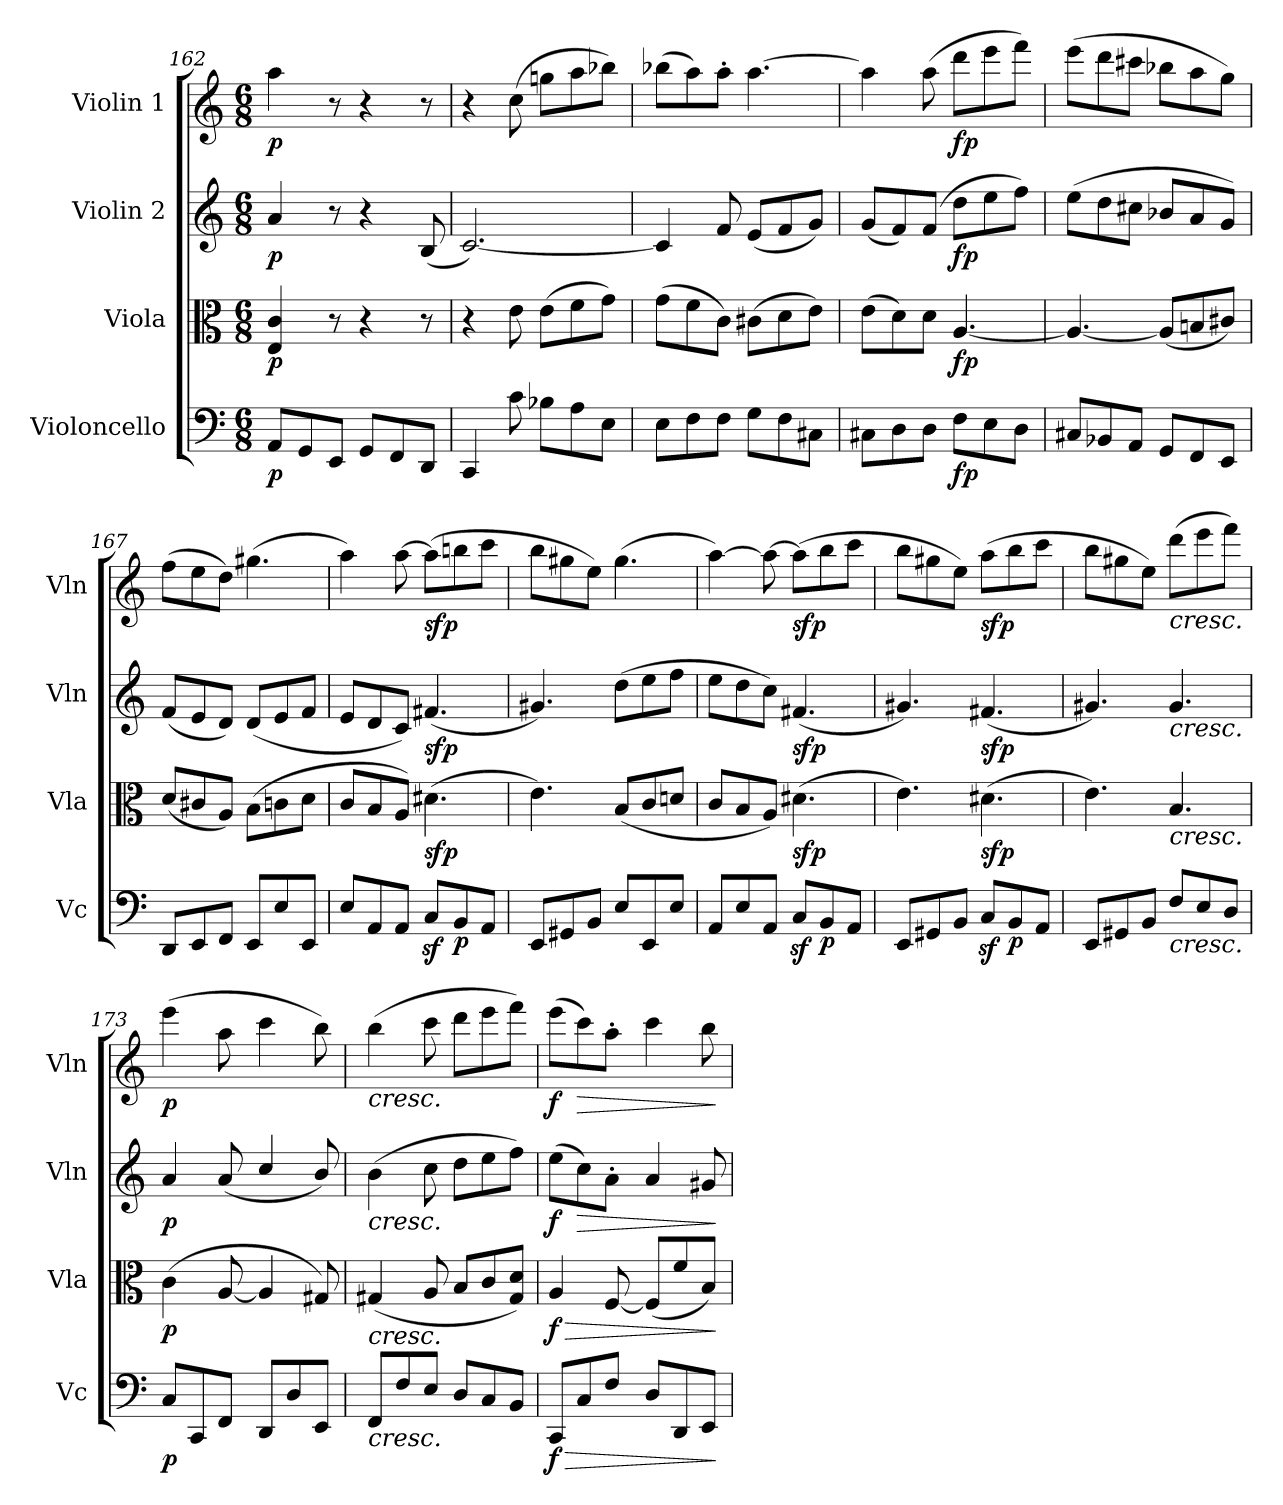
**kern	**dynam	**kern	**dynam	**kern	**dynam	**kern	**dynam
*part4	*part4	*part3	*part3	*part2	*part2	*part1	*part1
*staff4	*staff4	*staff3	*staff3	*staff2	*staff2	*staff1	*staff1
*I"Violoncello	*	*I"Viola	*	*I"Violin 2	*	*I"Violin 1	*
*I'Vc	*	*I'Vla	*	*I'Vln	*	*I'Vln	*
*clefF4	*	*clefC3	*	*clefG2	*	*clefG2	*
*k[]	*	*k[]	*	*k[]	*	*k[]	*
*M6/8	*	*M6/8	*	*M6/8	*	*M6/8	*
=162	=162	=162	=162	=162	=162	=162	=162
!	!LO:DY:b	!	!LO:DY:b	!	!LO:DY:b	!	!LO:DY:b
8AA/L	p	4E/ 4c/	p	4a/	p	4aa\	p
8GG/	.	.	.	.	.	.	.
8EE/J	.	8r	.	8r	.	8r	.
8GG/L	.	4r	.	4r	.	4r	.
8FF/	.	.	.	.	.	.	.
8DD/J	.	8r	.	(<8B/	.	8r	.
=163	=163	=163	=163	=163	=163	=163	=163
4CC/	.	4r	.	[2.c/)	.	4r	.
8c\	.	8e\	.	.	.	(8cc\	.
8B-X\L	.	(>8e\L	.	.	.	8ggn\L	.
8A\	.	8f\	.	.	.	8aa\	.
8E\J	.	8g\J)	.	.	.	8bb-X\J)	.
=164	=164	=164	=164	=164	=164	=164	=164
8E\L	.	(>8g\L	.	4c/]	.	(8bb-X\L	.
8F\	.	8f\	.	.	.	8aa\)	.
8F\J	.	8c\J)	.	8f/	.	8aa'\J	.
8G\L	.	(>8c#X\L	.	(<8e/L	.	[>4.aa\	.
8F\	.	8d\	.	8f/	.	.	.
8C#X\J	.	8e\J)	.	8g/J)	.	.	.
=165	=165	=165	=165	=165	=165	=165	=165
8C#X\L	.	(8e\L	.	(<8g/L	.	4aa\]	.
8D\	.	8d\)	.	8f/)	.	.	.
8D\J	.	8d\J	.	(>8f/J	.	(8aa\	.
!	!LO:DY:b	!	!LO:DY:b	!	!LO:DY:b	!	!LO:DY:b
8F\L	fp	[<4.A/	fp	8dd\L	fp	8ddd\L	fp
8E\	.	.	.	8ee\	.	8eee\	.
8D\J	.	.	.	8ff\J)	.	8fff\J)	.
!!LO:LB:g=z
=166	=166	=166	=166	=166	=166	=166	=166
8C#X/L	.	4.A/_	.	(>8ee\L	.	(8eee\L	.
8BB-X/	.	.	.	8dd\	.	8ddd\	.
8AA/J	.	.	.	8cc#X\J	.	8ccc#X\J	.
8GG/L	.	(<8A/L]	.	8b-X/L	.	8bb-X\L	.
8FF/	.	8Bn/	.	8a/	.	8aa\	.
8EE/J	.	8c#X/J)	.	8g/J)	.	8gg\J)	.
!!LO:LB:g=z
=167	=167	=167	=167	=167	=167	=167	=167
8DD/L	.	(<8d/L	.	(<8f/L	.	(8ff\L	.
8EE/	.	8c#X/	.	8e/	.	8ee\	.
8FF/J	.	8A/J)	.	8d/J)	.	8dd\J)	.
8EE/L	.	(>8B\L	.	(8d/L	.	(4.gg#X\	.
8E/	.	8cn\	.	8e/	.	.	.
8EE/J	.	8d\J	.	8f/J	.	.	.
=168	=168	=168	=168	=168	=168	=168	=168
8E/L	.	8c/L	.	8e/L	.	4aa\)	.
8AA/	.	8B/	.	8d/	.	.	.
8AA/J	.	8A/J)	.	8c/J)	.	[>8aa\	.
!	!	!	!LO:DY:b	!	!LO:DY:b	!	!LO:DY:b
8Cz</L	.	(>4.d#X\	sfp	(>4.f#X/	sfp	(8aa\L]	sfp
!	!LO:DY:b	!	!	!	!	!	!
8BB/	p	.	.	.	.	8bbn\	.
8AA/J	.	.	.	.	.	8ccc\J	.
=169	=169	=169	=169	=169	=169	=169	=169
8EE/L	.	4.e\)	.	4.g#X/)	.	8bb\L	.
8GG#X/	.	.	.	.	.	8gg#X\	.
8BB/J	.	.	.	.	.	8ee\J)	.
8E/L	.	(<8B/L	.	(>8dd\L	.	(4.gg#\	.
8EE/	.	8c/	.	8ee\	.	.	.
8E/J	.	8dn/J	.	8ff\J	.	.	.
=170	=170	=170	=170	=170	=170	=170	=170
8AA/L	.	8c/L	.	8ee\L	.	[>4aa\)	.
8E/	.	8B/	.	8dd\	.	.	.
8AA/J	.	8A/J)	.	8cc\J)	.	8aa\_	.
!	!	!	!LO:DY:b	!	!LO:DY:b	!	!LO:DY:b
8Cz</L	.	(>4.d#X\	sfp	(>4.f#X/	sfp	(8aa\L]	sfp
!	!LO:DY:b	!	!	!	!	!	!
8BB/	p	.	.	.	.	8bb\	.
8AA/J	.	.	.	.	.	8ccc\J	.
=171	=171	=171	=171	=171	=171	=171	=171
8EE/L	.	4.e\)	.	4.g#X/)	.	8bb\L	.
8GG#X/	.	.	.	.	.	8gg#X\	.
8BB/J	.	.	.	.	.	8ee\J)	.
!	!	!	!LO:DY:b	!	!LO:DY:b	!	!LO:DY:b
8Cz</L	.	(>4.d#X\	sfp	(>4.f#X/	sfp	(8aa\L	sfp
!	!LO:DY:b	!	!	!	!	!	!
8BB/	p	.	.	.	.	8bb\	.
8AA/J	.	.	.	.	.	8ccc\J	.
=172	=172	=172	=172	=172	=172	=172	=172
8EE/L	.	4.e\)	.	4.g#X/)	.	8bb\L	.
8GG#X/	.	.	.	.	.	8gg#X\	.
8BB/J	.	.	.	.	.	8ee\J)	.
!	!	!	!	!	!	!LO:TX:b:i:t=cresc.	!
!	!	!	!	!LO:TX:b:i:t=cresc.	!	!	!
!	!	!LO:TX:b:i:t=cresc.	!	!	!	!	!
!LO:TX:b:i:t=cresc.	!	!	!	!	!	!	!
8F/L	.	4.B/	.	4.g#/	.	(8ddd\L	.
8E/	.	.	.	.	.	8eee\	.
8D/J	.	.	.	.	.	8fff\J)	.
=173	=173	=173	=173	=173	=173	=173	=173
!	!LO:DY:b	!	!LO:DY:b	!	!LO:DY:b	!	!LO:DY:b
8C/L	p	(>4c\	p	4a/	p	(4eee\	p
8CC/	.	.	.	.	.	.	.
8FF/J	.	[<8A/	.	(>8a/	.	8aa\	.
8DD/L	.	4A/]	.	4cc/	.	4ccc\	.
8D/	.	.	.	.	.	.	.
8EE/J	.	8G#X/)	.	8b/)	.	8bb\)	.
!!LO:PB:g=z
=174	=174	=174	=174	=174	=174	=174	=174
!	!	!	!	!	!	!LO:TX:b:i:t=cresc.	!
!	!	!	!	!LO:TX:b:i:t=cresc.	!	!	!
!	!	!LO:TX:b:i:t=cresc.	!	!	!	!	!
!LO:TX:b:i:t=cresc.	!	!	!	!	!	!	!
8FF/L	.	(<4G#X/	.	(>4b\	.	(4bb\	.
8F/	.	.	.	.	.	.	.
8E/J	.	8A/	.	8cc\	.	8ccc\	.
8D/L	.	8B/L	.	8dd\L	.	8ddd\L	.
8C/	.	8c/	.	8ee\	.	8eee\	.
8BB/J	.	8G#/ 8d/J)	.	8ff\J)	.	8fff\J)	.
!!LO:PB:g=z
=175	=175	=175	=175	=175	=175	=175	=175
!	!LO:HP:b	!	!LO:HP:b	!	!	!	!
!	!LO:DY:n=1:b	!	!LO:DY:n=1:b	!	!LO:DY:b	!	!LO:DY:b
8CC/L	> f	4A/	> f	(8ee\L	f	(>8eee\L	f
!	!	!	!	!	!LO:HP:b	!	!LO:HP:b
8C/	.	.	.	8cc\)	>	8ccc\)	>
8F/J	.	[8F/	.	8a'\J	.	8aa'\J	.
8D/L	.	(8F/L]	.	4a/	.	4ccc\	.
8DD/	.	8f/	.	.	.	.	.
8EE/J	.	8B/J)	.	8g#X/	.	8bb\	.
.	]	.	]	.	]	.	]
=	=	=	=	=	=	=	=
*-	*-	*-	*-	*-	*-	*-	*-
